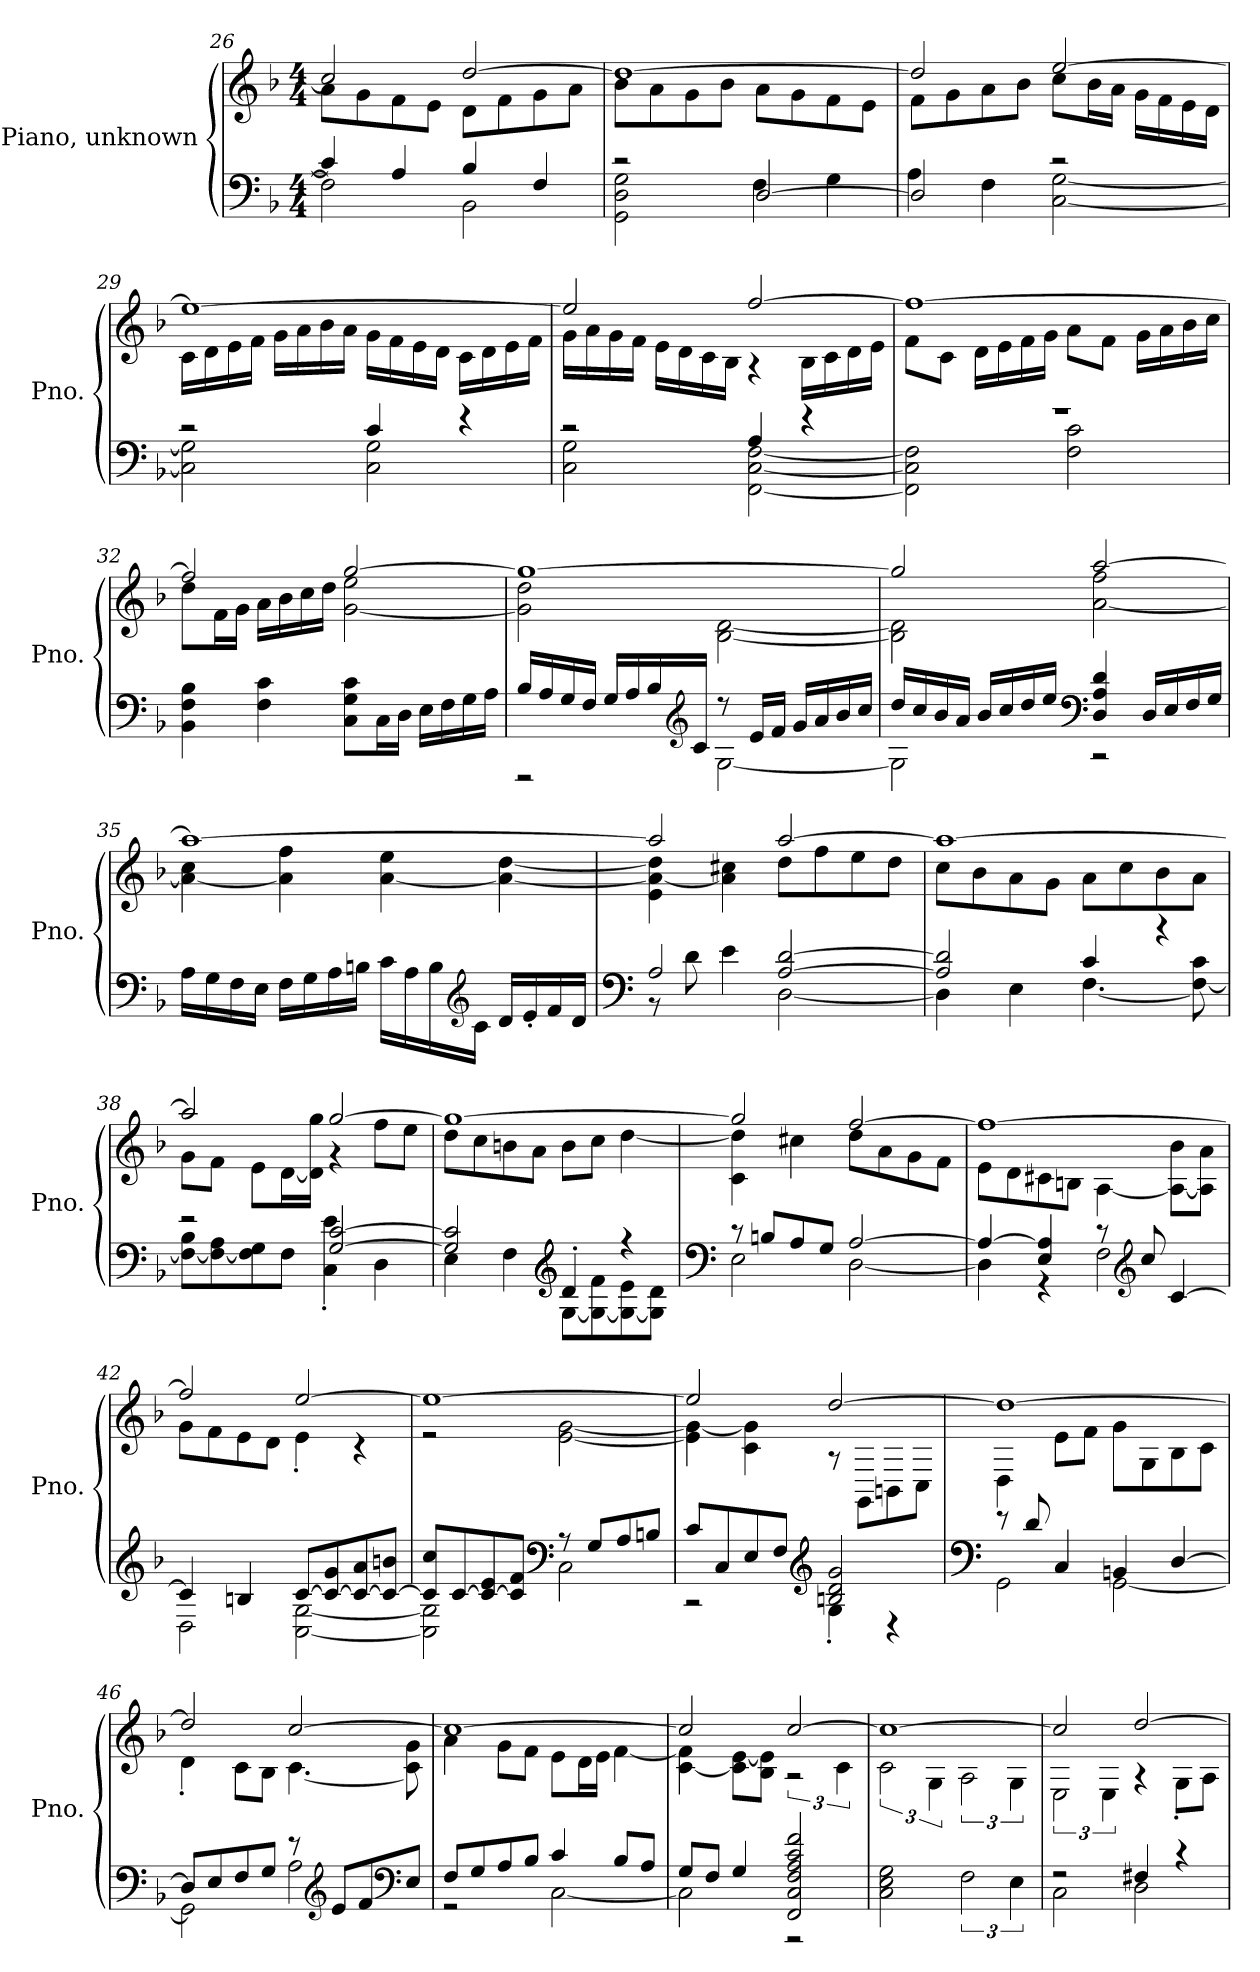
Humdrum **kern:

**kern	**kern
*part1	*part1
*staff2	*staff1
*I"Piano, unknown	*
*I'Pno.	*
*clefF4	*clefG2
*k[b-]	*k[b-]
*M4/4	*M4/4
=26	=26
*^	*^
4c/]	2F\]	2cc/]	8a\L
.	.	.	8g\
4A/	.	.	8f\
.	.	.	8e\J
4B-/	2BB-\	[2dd/	8d\L
.	.	.	8f\
4F/	.	.	8g\
.	.	.	8a\J
=27	=27	=27	=27
2r	2GG\ 2D\ 2G\	1dd_	8b-\L
.	.	.	8a\
.	.	.	8g\
.	.	.	8b-\J
[2D/	4F\	.	8a\L
.	.	.	8g\
.	4G\	.	8f\
.	.	.	8e\J
=28	=28	=28	=28
2D/]	4A\	2dd/]	8f\L
.	.	.	8g\
.	4F\	.	8a\
.	.	.	8b-\J
2r	[2C\ [2G\	[2ee/	8cc\L
.	.	.	16b-\L
.	.	.	16a\JJ
.	.	.	16g\LL
.	.	.	16f\
.	.	.	16e\
.	.	.	16d\JJ
!!LO:LB:g=z	!!
=29	=29	=29	=29
2r	2C\] 2G\]	1ee_	16c\LL
.	.	.	16d\
.	.	.	16e\
.	.	.	16f\JJ
.	.	.	16g\LL
.	.	.	16a\
.	.	.	16b-\
.	.	.	16a\JJ
4c/	2C\ 2G\	.	16g\LL
.	.	.	16f\
.	.	.	16e\
.	.	.	16d\JJ
4r	.	.	16c\LL
.	.	.	16d\
.	.	.	16e\
.	.	.	16f\JJ
=30	=30	=30	=30
2r	2C\ 2G\	2ee/]	16g\LL
.	.	.	16a\
.	.	.	16g\
.	.	.	16f\JJ
.	.	.	16e\LL
.	.	.	16d\
.	.	.	16c\
.	.	.	16B-\JJ
4A/	[2FF\ [2C\ [2F\	[2ff/	4r
4r	.	.	16B-\LL
.	.	.	16c\
.	.	.	16d\
.	.	.	16e\JJ
=31	=31	=31	=31
1r	2FF\] 2C\] 2F\]	1ff_	8f\L
.	.	.	8c\J
.	.	.	16d\LL
.	.	.	16e\
.	.	.	16f\
.	.	.	16g\JJ
.	2F\ 2c\	.	8a\L
.	.	.	8f\J
.	.	.	16g\LL
.	.	.	16a\
.	.	.	16b-\
.	.	.	16cc\JJ
*v	*v	*	*
!!LO:PB:g=z	!!
=32	=32	=32
4BB-\ 4F\ 4B-\	2ff/]	8dd\L
.	.	16f\L
.	.	16g\JJ
4F\ 4c\	.	16a\LL
.	.	16b-\
.	.	16cc\
.	.	16dd\JJ
8C\ 8G\ 8c\L	[2gg/	[2g\ 2ee\
16C\L	.	.
16D\JJ	.	.
16E\LL	.	.
16F\	.	.
16G\	.	.
16A\JJ	.	.
=33	=33	=33
*^	*	*
16B-/LL	2r	1gg_	2g\] 2dd\
16A/	.	.	.
16G/	.	.	.
16F/JJ	.	.	.
16G/LL	.	.	.
16A/	.	.	.
16B-/	.	.	.
*clefG2	*	*	*
16c/JJ	.	.	.
8r	[2G\	.	[2B-\ [2d\
16e/LL	.	.	.
16f/JJ	.	.	.
16g/LL	.	.	.
16a/	.	.	.
16b-/	.	.	.
16cc/JJ	.	.	.
=34	=34	=34	=34
16dd/LL	2G\]	2gg/]	2B-\] 2d\]
16cc/	.	.	.
16b-/	.	.	.
16a/JJ	.	.	.
16b-/LL	.	.	.
16cc/	.	.	.
16dd/	.	.	.
16ee/JJ	.	.	.
*clefF4	*	*	*
4D/ 4A/ 4d/	2r	[2aa/	[2a\ 2ff\
16D/LL	.	.	.
16E/	.	.	.
16F/	.	.	.
16G/JJ	.	.	.
*v	*v	*	*
!!LO:LB:g=z	!!
=35	=35	=35
16A\LL	1aa_	4a\_ 4cc\
16G\	.	.
16F\	.	.
16E\JJ	.	.
16F\LL	.	4a\] 4ff\
16G\	.	.
16A\	.	.
16Bn\JJ	.	.
16c\LL	.	[4a\ 4ee\
16A\	.	.
16B\	.	.
*clefG2	*	*
16c\JJ	.	.
16d/LL	.	4a\_ [4dd\
16e'/	.	.
16f/	.	.
16d/JJ	.	.
=36	=36	=36
*clefF4	*	*
*^	*	*
2A/	8r	2aa/]	4e\ 4a\_ 4dd\]
.	8d\	.	.
.	4e\	.	4a\] 4cc#X\
[2A/ [2d/	[2D\	[2aa/	8dd\L
.	.	.	8ff\
.	.	.	8ee\
.	.	.	8dd\J
=37	=37	=37	=37
2A/] 2d/]	4D\]	1aa_	8cc\L
.	.	.	8b-\
.	4E\	.	8a\
.	.	.	8g\J
4c/	[4.F\	.	8a\L
.	.	.	8cc\
4r	.	.	8b-\
.	8F\_ 8c\	.	8a\J
!!LO:LB:g=z	!!
=38	=38	=38	=38
2r	8F\_ 8B-\L	2aa/]	8g\L
.	8F\_ 8A\	.	8f\J
.	8F\] 8G\	.	8e\L
.	8F\J	.	[16d\L
.	.	.	16d\] 16gg\JJ
[2G/ [2c/	4C\' 4e\'	[2gg/	4r
.	4D\	.	8ff\L
.	.	.	8ee\J
=39	=39	=39	=39
2G/] 2c/]	4E\	1gg_	8dd\L
.	.	.	8cc\
.	4F\	.	8bn\
.	.	.	8a\J
*clefG2	*	*	*
4d'/	[8G\L	.	8b\L
.	8G\_ 8f\	.	8cc\J
4r	8G\_ 8e\	.	[4dd\
.	8G\] 8d\J	.	.
=40	=40	=40	=40
*clefF4	*	*	*
8r	2E\	2gg/]	4c\ 4dd\]
8Bn/L	.	.	.
8A/	.	.	4cc#X\
8G/J	.	.	.
[2A/	[2D\	[2ff/	8dd\L
.	.	.	8a\
.	.	.	8g\
.	.	.	8f\J
!!LO:LB:g=z	!!
=41	=41	=41	=41
4A/_	4D\]	1ff_	8e\L
.	.	.	8d\
4E/ 4A/]	4r	.	8c#X\
.	.	.	8Bn\J
8r	2F\	.	[4A\
*clefG2	*	*	*
8cc/	.	.	.
[4c/	.	.	8A\_ 8b-\L
.	.	.	8A\] 8a\J
=42	=42	=42	=42
4c/]	2D\	2ff/]	8g\L
.	.	.	8f\
4Bn/	.	.	8e\
.	.	.	8d\J
[8c/L	[2C\ [2G\	[2ee/	4e'\
8c/_ 8g/	.	.	.
8c/_ 8a/	.	.	4r
8c/_ 8bn/J	.	.	.
=43	=43	=43	=43
8c/] 8cc/L	2C\] 2G\]	1ee_	2r
[8c/	.	.	.
8c/_ 8e/	.	.	.
8c/] 8f/J	.	.	.
*clefF4	*	*	*
8r	2C\	.	[2e\ [2g\
8G/L	.	.	.
8A/	.	.	.
8Bn/J	.	.	.
!!LO:LB:g=z	!!
=44	=44	=44	=44
8c/L	2r	2ee/]	4e\] 4g\_
8C/	.	.	.
8E/	.	.	4c\ 4g\]
8F/J	.	.	.
*clefG2	*	*	*
2Bn/ 2d/ 2g/	4G'\	[2dd/	8r
.	.	.	8GG\L
.	4r	.	8BBn\
.	.	.	8C\J
=45	=45	=45	=45
*clefF4	*	*	*
8r	2GG\	1dd_	4D\
8d/	.	.	.
4C/	.	.	8e\L
.	.	.	8f\J
4BBn/	[2GG\	.	8g\L
.	.	.	8G\
[4D/	.	.	8B-\
.	.	.	8c\J
=46	=46	=46	=46
8D/L]	2GG\]	2dd/]	4d'\
8E/	.	.	.
8F/	.	.	8c\L
8G/J	.	.	8B-\J
8r	2A\	[2cc/	[4.c\
*clefG2	*	*	*
8e/L	.	.	.
8f/	.	.	.
*clefF4	*	*	*
8E/J	.	.	8c\] 8g\
!!LO:LB:g=z	!!
=47	=47	=47	=47
8F/L	2r	1cc_	4a\
8G/	.	.	.
8A/	.	.	8g\L
8B-/J	.	.	8f\J
4c/	[2C\	.	8e\L
.	.	.	16d\L
.	.	.	16e\JJ
8B-/L	.	.	[4f\
8A/J	.	.	.
=48	=48	=48	=48
8G/L	2C\]	2cc/]	[4c\ 4f\]
8F/J	.	.	.
4G/	.	.	8c\] [8e\L
.	.	.	8B-\ 8e\]J
2FF/ 2C/ 2F/ 2A/ 2c/ 2f/	2r	[2cc/	3r
.	.	.	6c\
*v	*v	*	*
=49	=49	=49
2C\ 2E\ 2G\	1cc_	3c\
.	.	6G\
3F\	.	3A\
6E\	.	6G\
=50	=50	=50
*^	*	*
2r	2C\	2cc/]	3E\
.	.	.	6E\
4F#X/	2D\	[2dd/	4r
4r	.	.	8G'\L
.	.	.	8A\J
*v	*v	*	*
*	*v	*v
=	=
*-	*-
